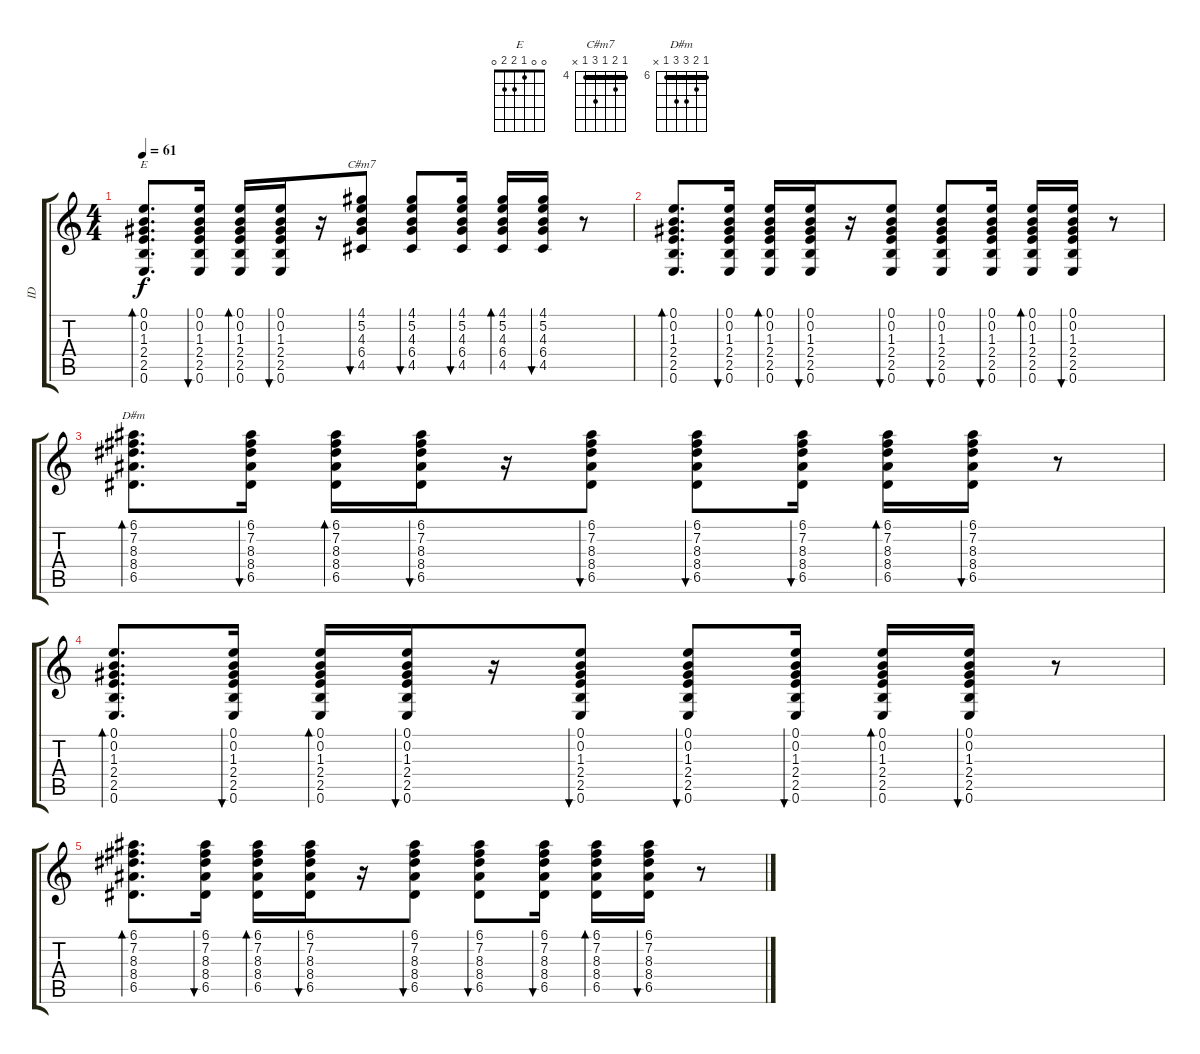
\track ("ID" "ID") {instrument acousticguitarnylon}
\staff {score tabs}
\tuning (E4 B3 G3 D3 A2 E2) {hide}
\chord ("E" 0 0 1 2 2 0)
\chord ("C#m7" 4 5 4 6 4 x) {firstfret 4 barre 4}
\chord ("D#m" 6 7 8 8 6 x) {firstfret 6 barre 6}
\ts (4 4)
\tempo 61
\clef g2
\ks c
(0.1 0.2 1.3 2.4 2.5 0.6).8{d bd 30 ch "E" dy f} (0.1 0.2 1.3 2.4 2.5 0.6).16{bu 30} (0.1 0.2 1.3 2.4 2.5 0.6).16{bd 30} (0.1 0.2 1.3 2.4 2.5 0.6).16{bu 30} r.16 (4.1 5.2 4.3 6.4 4.5).8{bu 30 ch "C#m7"} (4.1 5.2 4.3 6.4 4.5).8{bu 30} (4.1 5.2 4.3 6.4 4.5).16{bu 30} (4.1 5.2 4.3 6.4 4.5).16{bd 30} (4.1 5.2 4.3 6.4 4.5).16{bu 30} r.8 |
(0.1 0.2 1.3 2.4 2.5 0.6).8{d bd 30} (0.1 0.2 1.3 2.4 2.5 0.6).16{bu 30} (0.1 0.2 1.3 2.4 2.5 0.6).16{bd 30} (0.1 0.2 1.3 2.4 2.5 0.6).16{bu 30} r.16 (0.1 0.2 1.3 2.4 2.5 0.6).8{bu 30} (0.1 0.2 1.3 2.4 2.5 0.6).8{bu 30} (0.1 0.2 1.3 2.4 2.5 0.6).16{bu 30} (0.1 0.2 1.3 2.4 2.5 0.6).16{bd 30} (0.1 0.2 1.3 2.4 2.5 0.6).16{bu 30} r.8 |
(6.1 7.2 8.3 8.4 6.5).8{d bd 30 ch "D#m"} (6.1 7.2 8.3 8.4 6.5).16{bu 30} (6.1 7.2 8.3 8.4 6.5).16{bd 30} (6.1 7.2 8.3 8.4 6.5).16{bu 30} r.16 (6.1 7.2 8.3 8.4 6.5).8{bu 30} (6.1 7.2 8.3 8.4 6.5).8{bu 30} (6.1 7.2 8.3 8.4 6.5).16{bu 30} (6.1 7.2 8.3 8.4 6.5).16{bd 30} (6.1 7.2 8.3 8.4 6.5).16{bu 30} r.8 |
(0.1 0.2 1.3 2.4 2.5 0.6).8{d bd 30} (0.1 0.2 1.3 2.4 2.5 0.6).16{bu 30} (0.1 0.2 1.3 2.4 2.5 0.6).16{bd 30} (0.1 0.2 1.3 2.4 2.5 0.6).16{bu 30} r.16 (0.1 0.2 1.3 2.4 2.5 0.6).8{bu 30} (0.1 0.2 1.3 2.4 2.5 0.6).8{bu 30} (0.1 0.2 1.3 2.4 2.5 0.6).16{bu 30} (0.1 0.2 1.3 2.4 2.5 0.6).16{bd 30} (0.1 0.2 1.3 2.4 2.5 0.6).16{bu 30} r.8 |
(6.1 7.2 8.3 8.4 6.5).8{d bd 30} (6.1 7.2 8.3 8.4 6.5).16{bu 30} (6.1 7.2 8.3 8.4 6.5).16{bd 30} (6.1 7.2 8.3 8.4 6.5).16{bu 30} r.16 (6.1 7.2 8.3 8.4 6.5).8{bu 30} (6.1 7.2 8.3 8.4 6.5).8{bu 30} (6.1 7.2 8.3 8.4 6.5).16{bu 30} (6.1 7.2 8.3 8.4 6.5).16{bd 30} (6.1 7.2 8.3 8.4 6.5).16{bu 30} r.8
